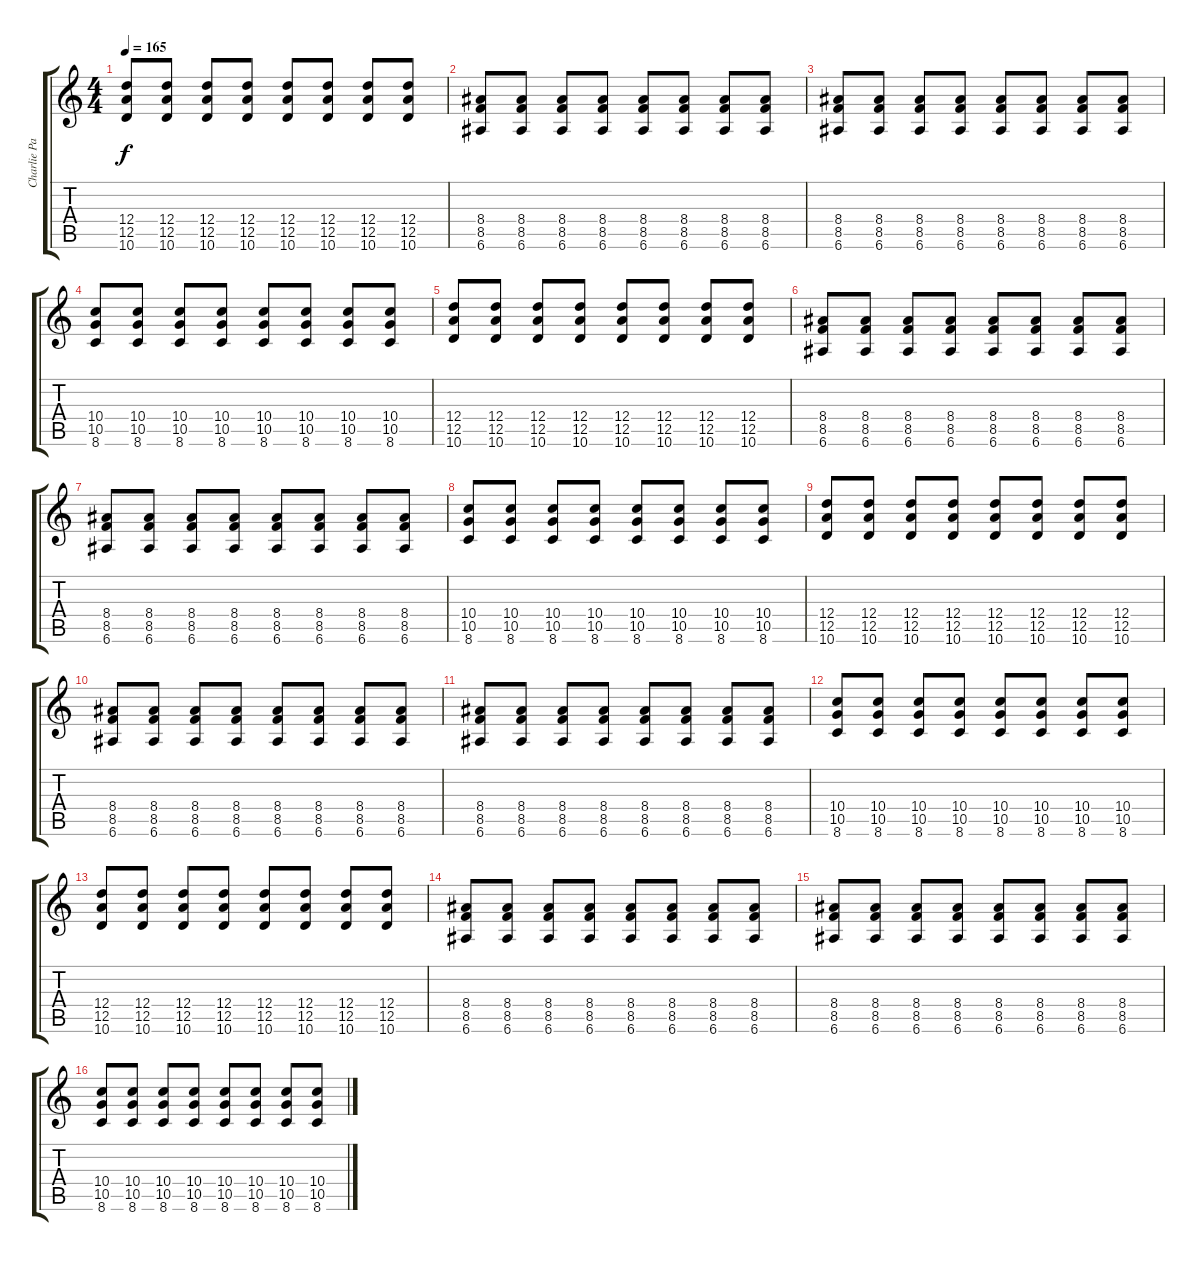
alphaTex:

\track ("Charlie Parra Ritmica" "Charlie Pa") {instrument distortionguitar}
\staff {score tabs}
\tuning (E4 B3 G3 D3 A2 E2) {hide}
\ts (4 4)
\tempo 165
\clef g2
\ks c
(12.4 12.5 10.6).8{dy f} (12.4 12.5 10.6).8 (12.4 12.5 10.6).8 (12.4 12.5 10.6).8 (12.4 12.5 10.6).8 (12.4 12.5 10.6).8 (12.4 12.5 10.6).8 (12.4 12.5 10.6).8 |
(8.4 8.5 6.6).8 (8.4 8.5 6.6).8 (8.4 8.5 6.6).8 (8.4 8.5 6.6).8 (8.4 8.5 6.6).8 (8.4 8.5 6.6).8 (8.4 8.5 6.6).8 (8.4 8.5 6.6).8 |
(8.4 8.5 6.6).8 (8.4 8.5 6.6).8 (8.4 8.5 6.6).8 (8.4 8.5 6.6).8 (8.4 8.5 6.6).8 (8.4 8.5 6.6).8 (8.4 8.5 6.6).8 (8.4 8.5 6.6).8 |
(10.4 10.5 8.6).8 (10.4 10.5 8.6).8 (10.4 10.5 8.6).8 (10.4 10.5 8.6).8 (10.4 10.5 8.6).8 (10.4 10.5 8.6).8 (10.4 10.5 8.6).8 (10.4 10.5 8.6).8 |
(12.4 12.5 10.6).8 (12.4 12.5 10.6).8 (12.4 12.5 10.6).8 (12.4 12.5 10.6).8 (12.4 12.5 10.6).8 (12.4 12.5 10.6).8 (12.4 12.5 10.6).8 (12.4 12.5 10.6).8 |
(8.4 8.5 6.6).8 (8.4 8.5 6.6).8 (8.4 8.5 6.6).8 (8.4 8.5 6.6).8 (8.4 8.5 6.6).8 (8.4 8.5 6.6).8 (8.4 8.5 6.6).8 (8.4 8.5 6.6).8 |
(8.4 8.5 6.6).8 (8.4 8.5 6.6).8 (8.4 8.5 6.6).8 (8.4 8.5 6.6).8 (8.4 8.5 6.6).8 (8.4 8.5 6.6).8 (8.4 8.5 6.6).8 (8.4 8.5 6.6).8 |
(10.4 10.5 8.6).8 (10.4 10.5 8.6).8 (10.4 10.5 8.6).8 (10.4 10.5 8.6).8 (10.4 10.5 8.6).8 (10.4 10.5 8.6).8 (10.4 10.5 8.6).8 (10.4 10.5 8.6).8 |
(12.4 12.5 10.6).8 (12.4 12.5 10.6).8 (12.4 12.5 10.6).8 (12.4 12.5 10.6).8 (12.4 12.5 10.6).8 (12.4 12.5 10.6).8 (12.4 12.5 10.6).8 (12.4 12.5 10.6).8 |
(8.4 8.5 6.6).8 (8.4 8.5 6.6).8 (8.4 8.5 6.6).8 (8.4 8.5 6.6).8 (8.4 8.5 6.6).8 (8.4 8.5 6.6).8 (8.4 8.5 6.6).8 (8.4 8.5 6.6).8 |
(8.4 8.5 6.6).8 (8.4 8.5 6.6).8 (8.4 8.5 6.6).8 (8.4 8.5 6.6).8 (8.4 8.5 6.6).8 (8.4 8.5 6.6).8 (8.4 8.5 6.6).8 (8.4 8.5 6.6).8 |
(10.4 10.5 8.6).8 (10.4 10.5 8.6).8 (10.4 10.5 8.6).8 (10.4 10.5 8.6).8 (10.4 10.5 8.6).8 (10.4 10.5 8.6).8 (10.4 10.5 8.6).8 (10.4 10.5 8.6).8 |
(12.4 12.5 10.6).8 (12.4 12.5 10.6).8 (12.4 12.5 10.6).8 (12.4 12.5 10.6).8 (12.4 12.5 10.6).8 (12.4 12.5 10.6).8 (12.4 12.5 10.6).8 (12.4 12.5 10.6).8 |
(8.4 8.5 6.6).8 (8.4 8.5 6.6).8 (8.4 8.5 6.6).8 (8.4 8.5 6.6).8 (8.4 8.5 6.6).8 (8.4 8.5 6.6).8 (8.4 8.5 6.6).8 (8.4 8.5 6.6).8 |
(8.4 8.5 6.6).8 (8.4 8.5 6.6).8 (8.4 8.5 6.6).8 (8.4 8.5 6.6).8 (8.4 8.5 6.6).8 (8.4 8.5 6.6).8 (8.4 8.5 6.6).8 (8.4 8.5 6.6).8 |
(10.4 10.5 8.6).8 (10.4 10.5 8.6).8 (10.4 10.5 8.6).8 (10.4 10.5 8.6).8 (10.4 10.5 8.6).8 (10.4 10.5 8.6).8 (10.4 10.5 8.6).8 (10.4 10.5 8.6).8
